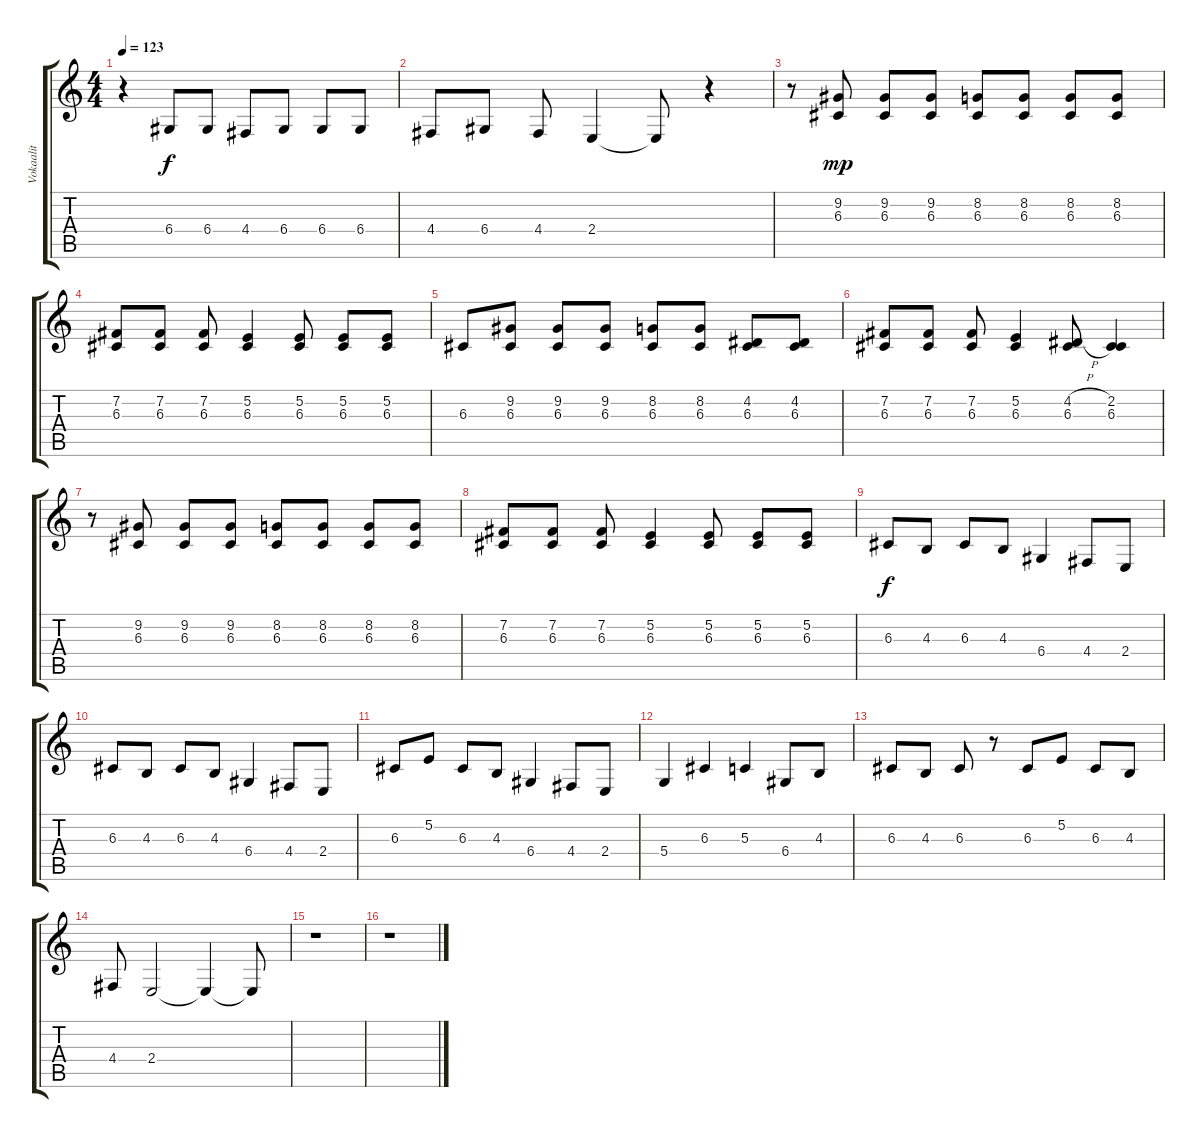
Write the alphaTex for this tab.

\track ("Vokaalit" "Vokaalit") {instrument altosax}
\staff {score tabs}
\tuning (E4 B3 G3 D3 A2 E2) {hide}
\ts (4 4)
\tempo 123
\clef g2
\ks c
r.4{dy f} 6.4.8 6.4.8 4.4.8 6.4.8 6.4.8 6.4.8 |
4.4.8 6.4.8 4.4.8 2.4.4 2.4{t}.8 r.4 |
r.8 (9.2 6.3).8{dy mp} (9.2 6.3).8 (9.2 6.3).8 (8.2 6.3).8 (8.2 6.3).8 (8.2 6.3).8 (8.2 6.3).8 |
(7.2 6.3).8 (7.2 6.3).8 (7.2 6.3).8 (5.2 6.3).4 (5.2 6.3).8 (5.2 6.3).8 (5.2 6.3).8 |
6.3.8 (9.2 6.3).8 (9.2 6.3).8 (9.2 6.3).8 (8.2 6.3).8 (8.2 6.3).8 (4.2 6.3).8 (4.2 6.3).8 |
(7.2 6.3).8 (7.2 6.3).8 (7.2 6.3).8 (5.2 6.3).4 (4.2{h} 6.3).8 (2.2 6.3).4 |
r.8 (9.2 6.3).8 (9.2 6.3).8 (9.2 6.3).8 (8.2 6.3).8 (8.2 6.3).8 (8.2 6.3).8 (8.2 6.3).8 |
(7.2 6.3).8 (7.2 6.3).8 (7.2 6.3).8 (5.2 6.3).4 (5.2 6.3).8 (5.2 6.3).8 (5.2 6.3).8 |
6.3.8{dy f} 4.3.8 6.3.8 4.3.8 6.4.4 4.4.8 2.4.8 |
6.3.8 4.3.8 6.3.8 4.3.8 6.4.4 4.4.8 2.4.8 |
6.3.8 5.2.8 6.3.8 4.3.8 6.4.4 4.4.8 2.4.8 |
5.4.4 6.3.4 5.3.4 6.4.8 4.3.8 |
6.3.8 4.3.8 6.3.8 r.8 6.3.8 5.2.8 6.3.8 4.3.8 |
4.4.8 2.4.2 2.4{t}.4 2.4{t}.8 |
r.1 |
r.1
